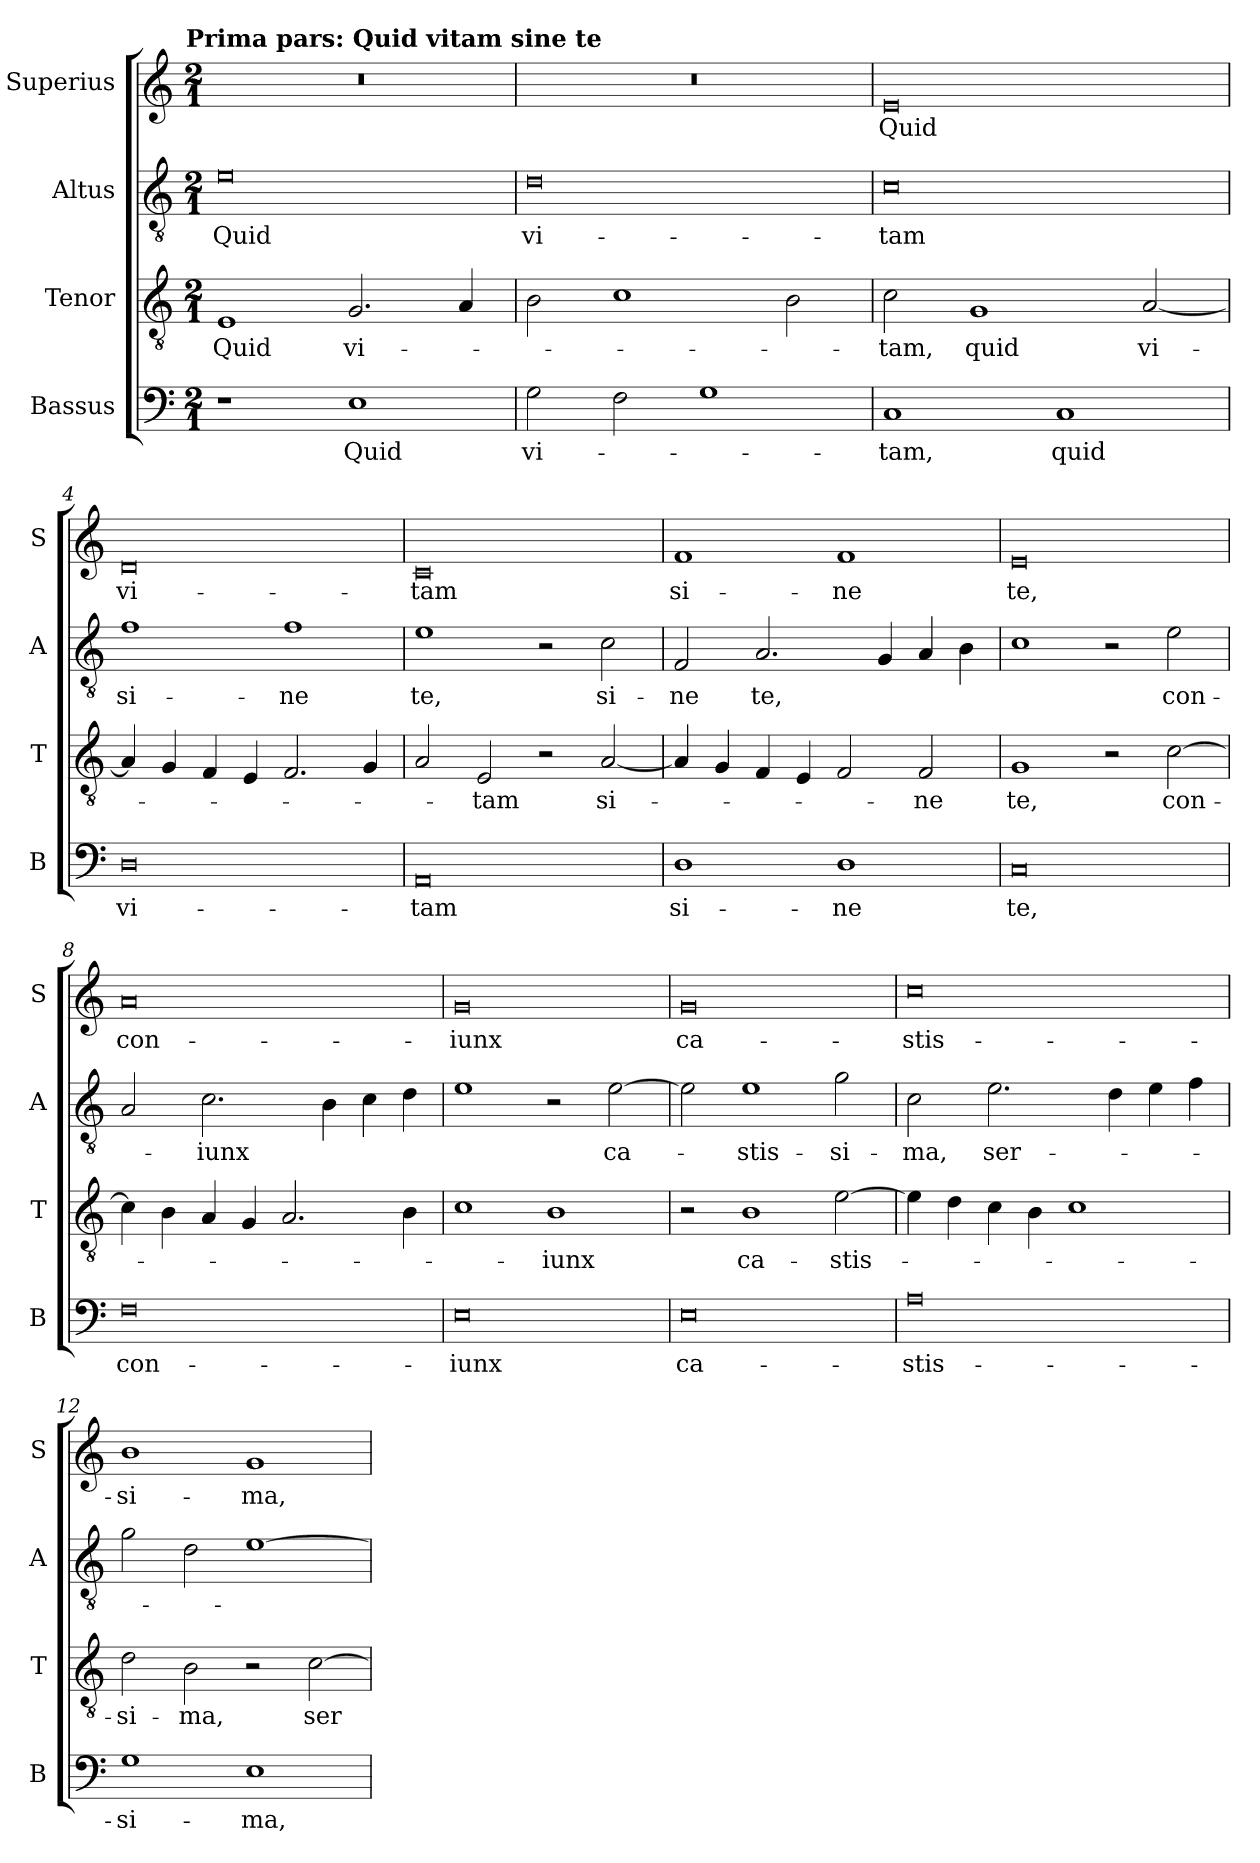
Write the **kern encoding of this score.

**kern	**text	**kern	**text	**kern	**text	**kern	**text
*part4	*part4	*part3	*part3	*part2	*part2	*part1	*part1
*staff4	*staff4	*staff3	*staff3	*staff2	*staff2	*staff1	*staff1
*I"Bassus	*	*I"Tenor	*	*I"Altus	*	*I"Superius	*
*I'B	*	*I'T	*	*I'A	*	*I'S	*
*clefF4	*	*clefGv2	*	*clefGv2	*	*clefG2	*
*k[]	*	*k[]	*	*k[]	*	*k[]	*
!!LO:TX:omd:t=Prima pars&colon; Quid vitam sine te
*M2/1	*	*M2/1	*	*M2/1	*	*M2/1	*
=1	=1	=1	=1	=1	=1	=1	=1
1r	.	1E	Quid	0e	Quid	0r	.
1E	Quid	2.G	vi-	.	.	.	.
.	.	4A	.	.	.	.	.
=2	=2	=2	=2	=2	=2	=2	=2
2G	vi-	2B	.	0d	vi-	0r	.
2F	.	1c	.	.	.	.	.
1G	.	.	.	.	.	.	.
.	.	2B	.	.	.	.	.
=3	=3	=3	=3	=3	=3	=3	=3
1C	-tam,	2c	-tam,	0c	-tam	0e	Quid
.	.	1G	quid	.	.	.	.
1C	quid	.	.	.	.	.	.
.	.	[2A	vi-	.	.	.	.
=4	=4	=4	=4	=4	=4	=4	=4
0D	vi-	4A]	.	1f	si-	0d	vi-
.	.	4G	.	.	.	.	.
.	.	4F	.	.	.	.	.
.	.	4E	.	.	.	.	.
.	.	2.F	.	1f	-ne	.	.
.	.	4G	.	.	.	.	.
=5	=5	=5	=5	=5	=5	=5	=5
0AA	-tam	2A	.	1e	te,	0c	-tam
.	.	2E	-tam	.	.	.	.
.	.	2r	.	2r	.	.	.
.	.	[2A	si-	2c	si-	.	.
=6	=6	=6	=6	=6	=6	=6	=6
1D	si-	4A]	.	2F	-ne	1f	si-
.	.	4G	.	.	.	.	.
.	.	4F	.	2.A	te,	.	.
.	.	4E	.	.	.	.	.
1D	-ne	2F	.	.	.	1f	-ne
.	.	.	.	4G	.	.	.
.	.	2F	-ne	4A	.	.	.
.	.	.	.	4B	.	.	.
=7	=7	=7	=7	=7	=7	=7	=7
0C	te,	1G	te,	1c	.	0e	te,
.	.	2r	.	2r	.	.	.
.	.	[2c	con-	2e	con-	.	.
=8	=8	=8	=8	=8	=8	=8	=8
0F	con-	4c]	.	2A	.	0a	con-
.	.	4B	.	.	.	.	.
.	.	4A	.	2.c	-iunx	.	.
.	.	4G	.	.	.	.	.
.	.	2.A	.	.	.	.	.
.	.	.	.	4B	.	.	.
.	.	.	.	4c	.	.	.
.	.	4B	.	4d	.	.	.
=9	=9	=9	=9	=9	=9	=9	=9
0E	-iunx	1c	.	1e	.	0g	-iunx
.	.	1B	-iunx	2r	.	.	.
.	.	.	.	[2e	ca-	.	.
=10	=10	=10	=10	=10	=10	=10	=10
0E	ca-	2r	.	2e]	.	0g	ca-
.	.	1B	ca-	1e	-stis-	.	.
.	.	[2e	-stis-	2g	-si-	.	.
=11	=11	=11	=11	=11	=11	=11	=11
0A	-stis-	4e]	.	2c	-ma,	0cc	-stis-
.	.	4d	.	.	.	.	.
.	.	4c	.	2.e	ser-	.	.
.	.	4B	.	.	.	.	.
.	.	1c	.	.	.	.	.
.	.	.	.	4d	.	.	.
.	.	.	.	4e	.	.	.
.	.	.	.	4f	.	.	.
=12	=12	=12	=12	=12	=12	=12	=12
1G	-si-	2d	-si-	2g	.	1b	-si-
.	.	2B	-ma,	2d	.	.	.
1E	-ma,	2r	.	[1e	.	1g	-ma,
.	.	[2c	ser-	.	.	.	.
=	=	=	=	=	=	=	=
*-	*-	*-	*-	*-	*-	*-	*-
